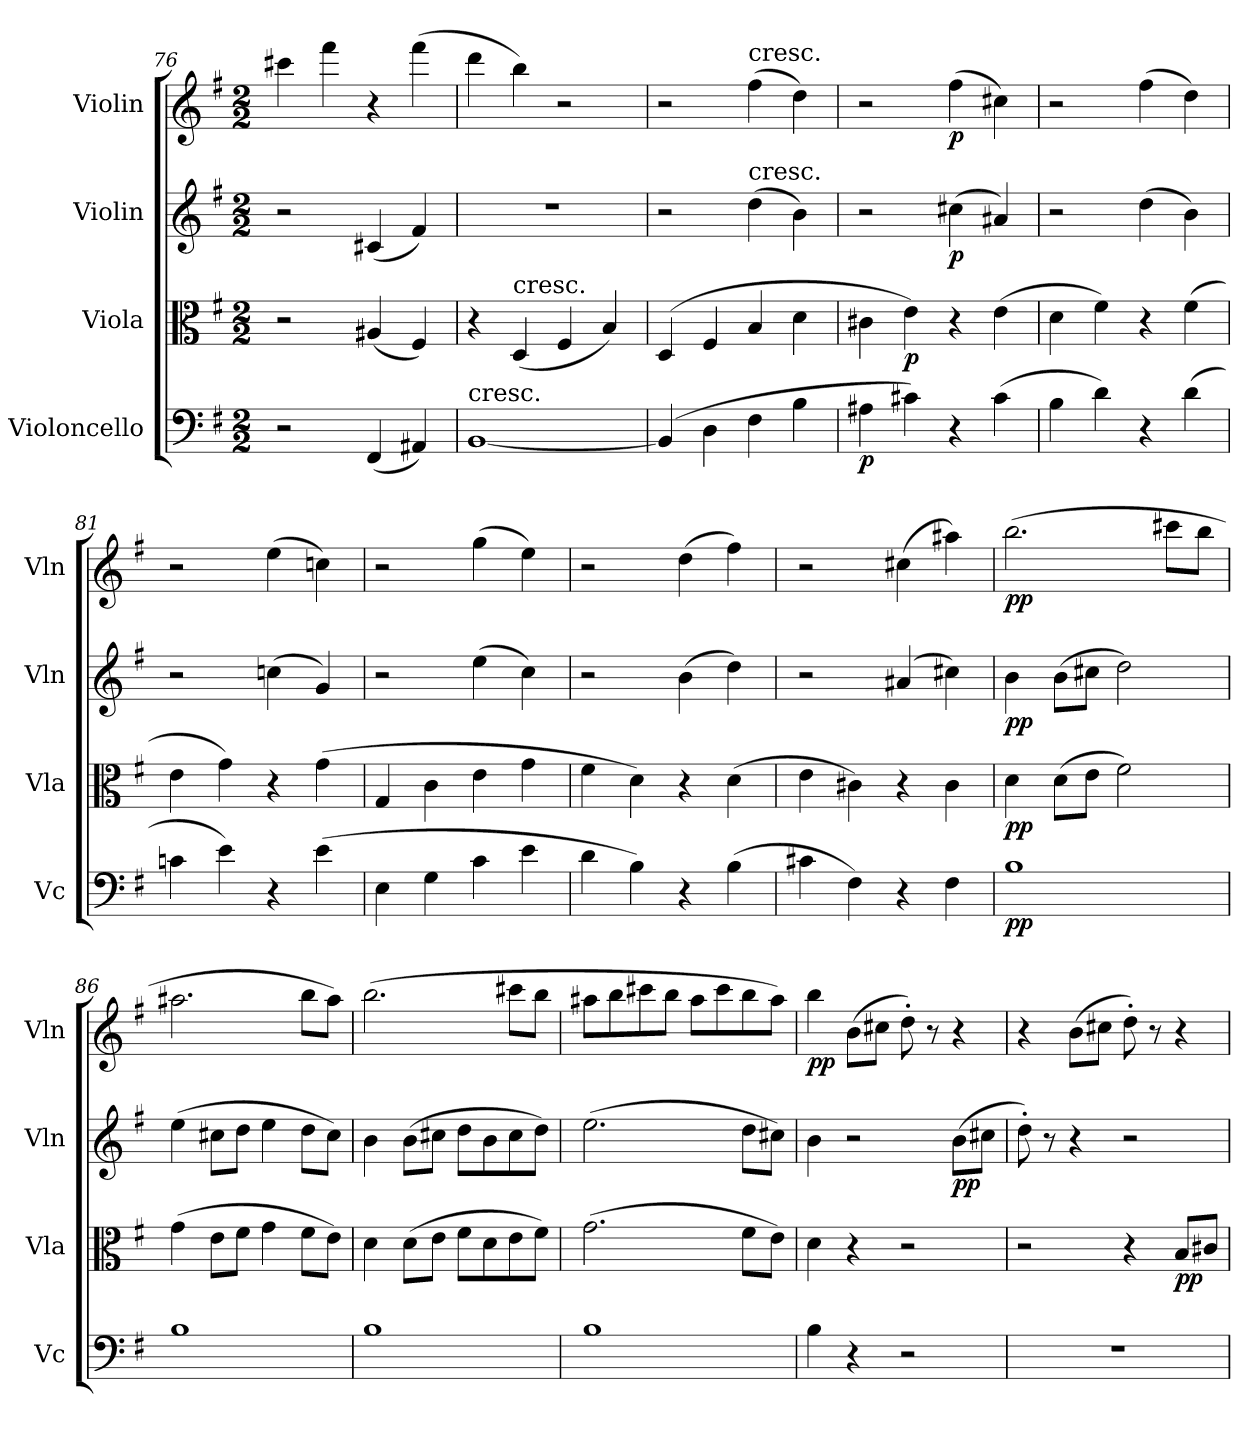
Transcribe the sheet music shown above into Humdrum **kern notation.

**kern	**dynam	**kern	**dynam	**kern	**dynam	**kern	**dynam
*part4	*part4	*part3	*part3	*part2	*part2	*part1	*part1
*staff4	*staff4	*staff3	*staff3	*staff2	*staff2	*staff1	*staff1
*I"Violoncello	*	*I"Viola	*	*I"Violin	*	*I"Violin	*
*I'Vc	*	*I'Vla	*	*I'Vln	*	*I'Vln	*
*clefF4	*	*clefC3	*	*clefG2	*	*clefG2	*
*k[f#]	*	*k[f#]	*	*k[f#]	*	*k[f#]	*
*e:	*	*e:	*	*e:	*	*e:	*
*M2/2	*	*M2/2	*	*M2/2	*	*M2/2	*
=76	=76	=76	=76	=76	=76	=76	=76
2r	.	2r	.	2r	.	4ccc#X\	.
.	.	.	.	.	.	4fff#\	.
(4FF#/	.	(4A#X/	.	(4c#X/	.	4r	.
4AA#X/)	.	4F#/)	.	4f#/)	.	(4fff#\	.
=77	=77	=77	=77	=77	=77	=77	=77
!LO:TX:t=cresc.	!	!	!	!	!	!	!
[1BB	.	4r	.	1r	.	4ddd\	.
!	!	!LO:TX:t=cresc.	!	!	!	!	!
.	.	(4D/	.	.	.	4bb\)	.
.	.	4F#/	.	.	.	2r	.
.	.	4B/)	.	.	.	.	.
=78	=78	=78	=78	=78	=78	=78	=78
(4BB/]	.	(4D/	.	2r	.	2r	.
4D\	.	4F#/	.	.	.	.	.
!	!	!	!	!	!	!LO:TX:t=cresc.	!
!	!	!	!	!LO:TX:t=cresc.	!	!	!
4F#\	.	4B/	.	(4dd\	.	(4ff#\	.
4B\	.	4d\	.	4b\)	.	4dd\)	.
=79	=79	=79	=79	=79	=79	=79	=79
4A#X\	p	4c#X\	.	2r	.	2r	.
4c#X\)	.	4e\)	p	.	.	.	.
4r	.	4r	.	(4cc#X\	p	(4ff#\	p
(4c#\	.	(4e\	.	4a#X/)	.	4cc#X\)	.
=80	=80	=80	=80	=80	=80	=80	=80
4B\	.	4d\	.	2r	.	2r	.
4d\)	.	4f#\)	.	.	.	.	.
4r	.	4r	.	(4dd\	.	(4ff#\	.
(4d\	.	(4f#\	.	4b\)	.	4dd\)	.
=81	=81	=81	=81	=81	=81	=81	=81
4cn\	.	4e\	.	2r	.	2r	.
4e\)	.	4g\)	.	.	.	.	.
4r	.	4r	.	(4ccn\	.	(4ee\	.
(4e\	.	(4g\	.	4g/)	.	4ccn\)	.
=82	=82	=82	=82	=82	=82	=82	=82
4E\	.	4G/	.	2r	.	2r	.
4G\	.	4c\	.	.	.	.	.
4c\	.	4e\	.	(4ee\	.	(4gg\	.
4e\	.	4g\	.	4cc\)	.	4ee\)	.
=83	=83	=83	=83	=83	=83	=83	=83
4d\	.	4f#\	.	2r	.	2r	.
4B\)	.	4d\)	.	.	.	.	.
4r	.	4r	.	(4b\	.	(4dd\	.
(4B\	.	(4d\	.	4dd\)	.	4ff#\)	.
=84	=84	=84	=84	=84	=84	=84	=84
4c#X\	.	4e\	.	2r	.	2r	.
4F#\)	.	4c#X\)	.	.	.	.	.
4r	.	4r	.	(4a#X/	.	(4cc#X\	.
4F#\	.	4c#\	.	4cc#X\)	.	4aa#X\)	.
=85	=85	=85	=85	=85	=85	=85	=85
1B	pp	4d\	pp	4b\	pp	(2.bb\	pp
.	.	(8d\L	.	(8b\L	.	.	.
.	.	8e\J	.	8cc#X\J	.	.	.
.	.	2f#\)	.	2dd\)	.	.	.
.	.	.	.	.	.	8ccc#X\L	.
.	.	.	.	.	.	8bb\J	.
=86	=86	=86	=86	=86	=86	=86	=86
1B	.	(4g\	.	(4ee\	.	2.aa#X\	.
.	.	8e\L	.	8cc#X\L	.	.	.
.	.	8f#\J	.	8dd\J	.	.	.
.	.	4g\	.	4ee\	.	.	.
.	.	8f#\L	.	8dd\L	.	8bb\L	.
.	.	8e\J)	.	8cc#\J)	.	8aa#\J)	.
=87	=87	=87	=87	=87	=87	=87	=87
1B	.	4d\	.	4b\	.	(2.bb\	.
.	.	(8d\L	.	(8b\L	.	.	.
.	.	8e\J	.	8cc#X\J	.	.	.
.	.	8f#\L	.	8dd\L	.	.	.
.	.	8d\	.	8b\	.	.	.
.	.	8e\	.	8cc#\	.	8ccc#X\L	.
.	.	8f#\J)	.	8dd\J)	.	8bb\J	.
=88	=88	=88	=88	=88	=88	=88	=88
1B	.	(2.g\	.	(2.ee\	.	8aa#X\L	.
.	.	.	.	.	.	8bb\	.
.	.	.	.	.	.	8ccc#X\	.
.	.	.	.	.	.	8bb\J	.
.	.	.	.	.	.	8aa#\L	.
.	.	.	.	.	.	8ccc#\	.
.	.	8f#\L	.	8dd\L	.	8bb\	.
.	.	8e\J)	.	8cc#X\J)	.	8aa#\J)	.
=89	=89	=89	=89	=89	=89	=89	=89
4B\	.	4d\	.	4b\	.	4bb\	pp
4r	.	4r	.	2r	.	(8b\L	.
.	.	.	.	.	.	8cc#X\J	.
2r	.	2r	.	.	.	8dd'\)	.
.	.	.	.	.	.	8r	.
.	.	.	.	(8b\L	pp	4r	.
.	.	.	.	8cc#X\J	.	.	.
=90	=90	=90	=90	=90	=90	=90	=90
1r	.	2r	.	8dd'\)	.	4r	.
.	.	.	.	8r	.	.	.
.	.	.	.	4r	.	(8b\L	.
.	.	.	.	.	.	8cc#X\J	.
.	.	4r	.	2r	.	8dd'\)	.
.	.	.	.	.	.	8r	.
.	.	8B/L	pp	.	.	4r	.
.	.	8c#X\J	.	.	.	.	.
=	=	=	=	=	=	=	=
*-	*-	*-	*-	*-	*-	*-	*-
